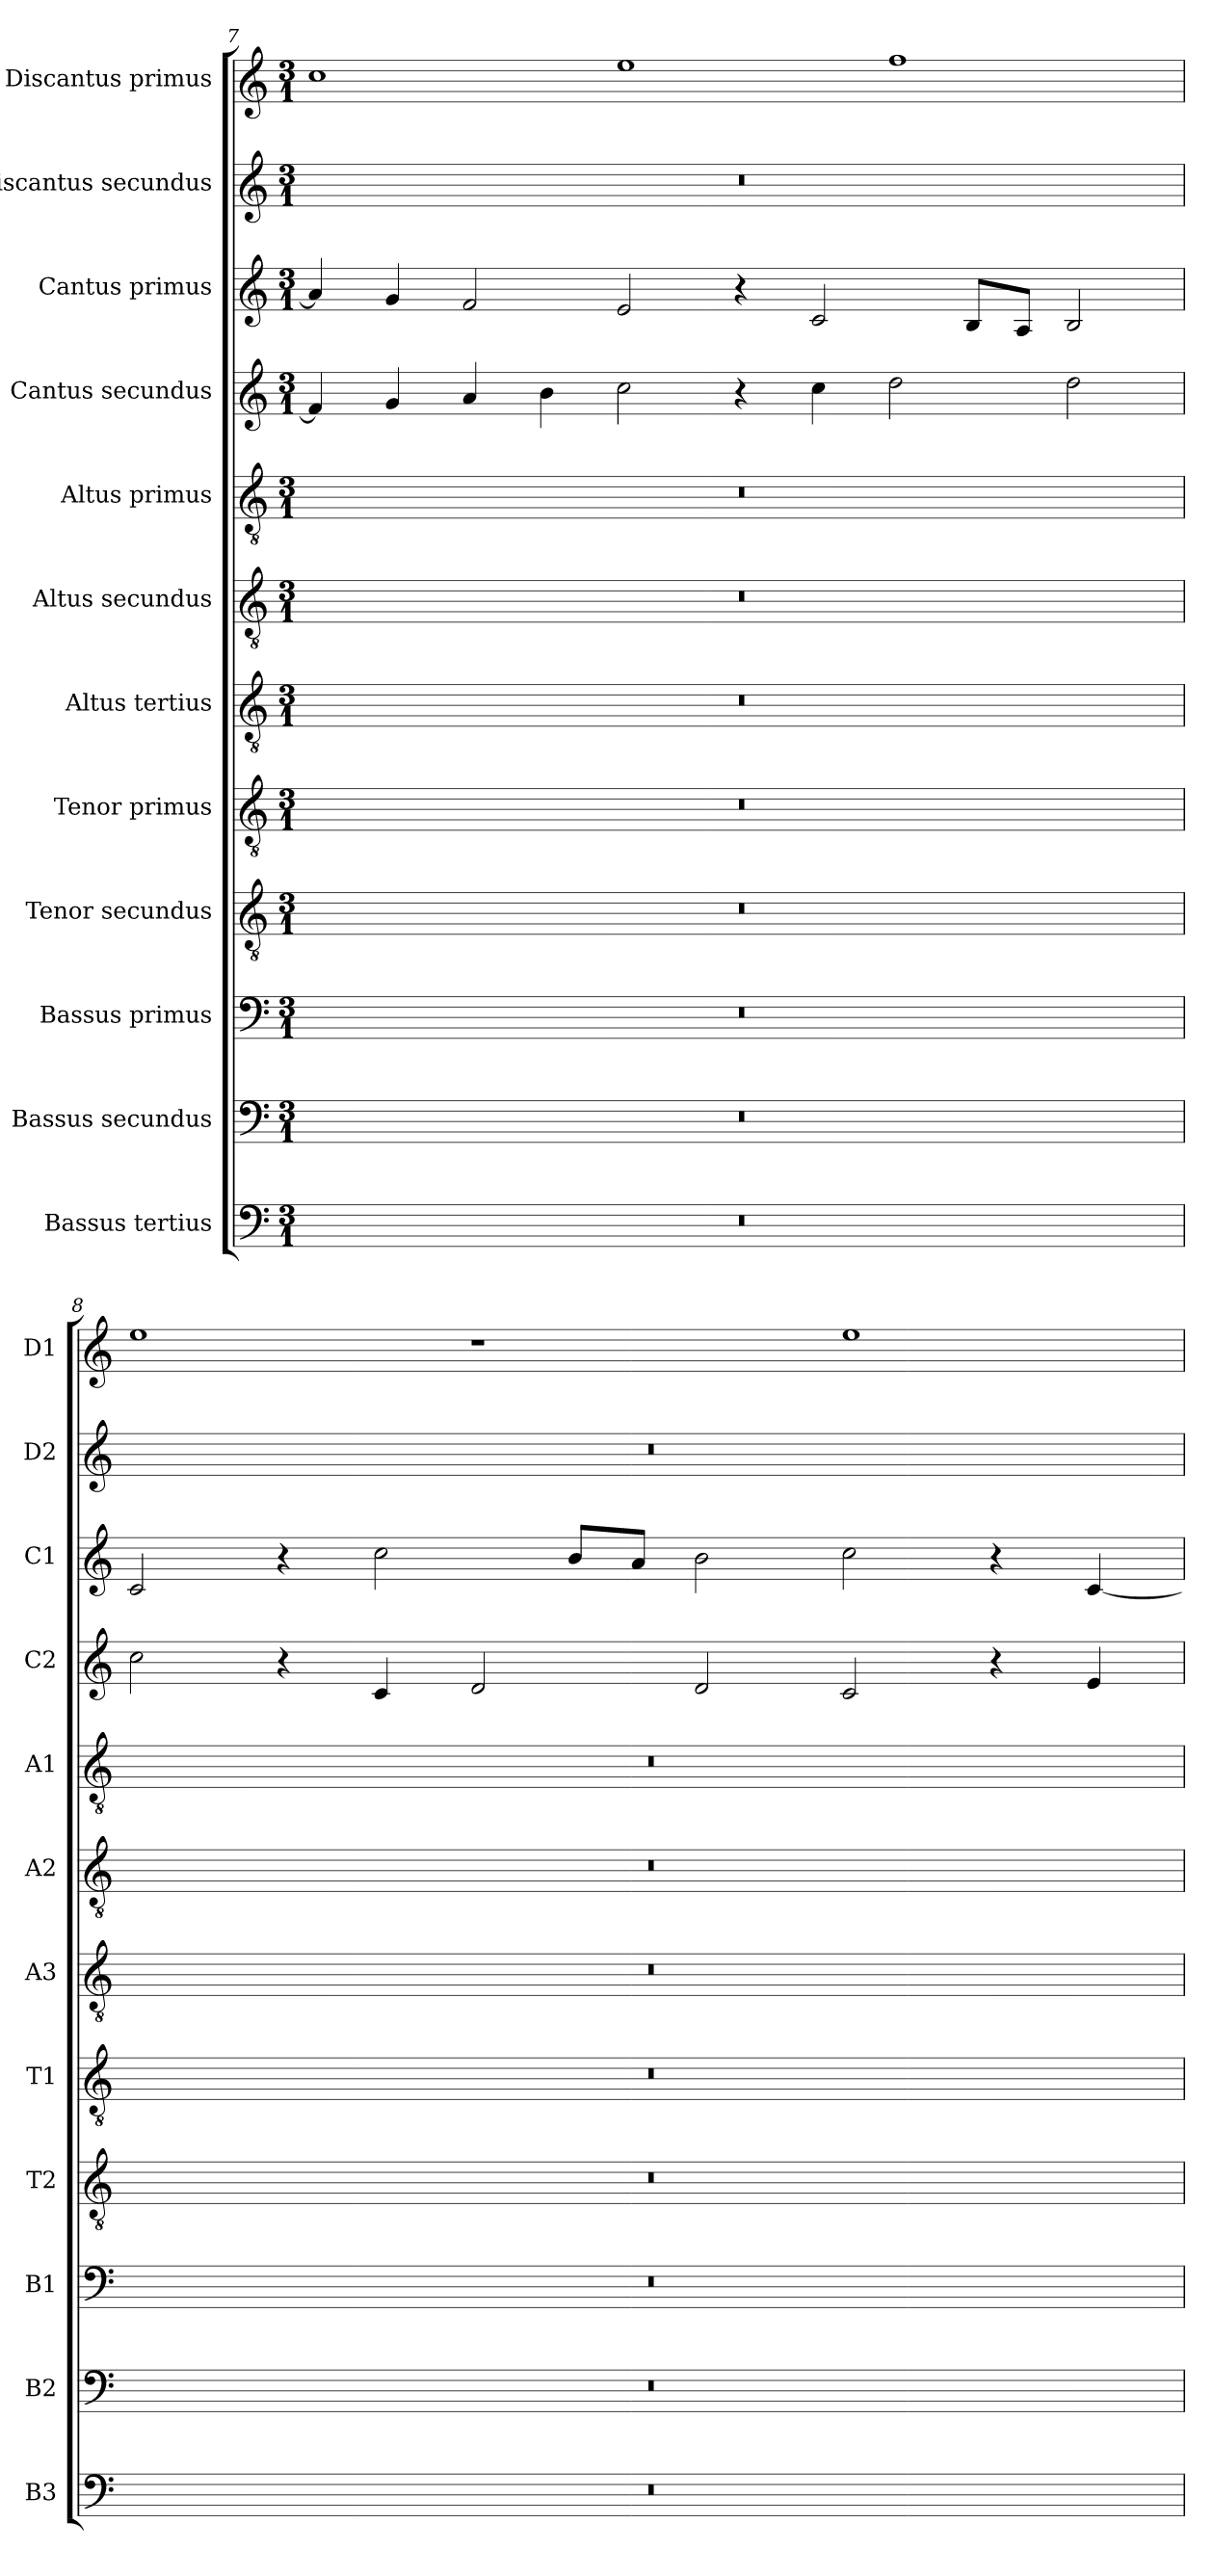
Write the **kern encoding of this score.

**kern	**kern	**kern	**kern	**kern	**kern	**kern	**kern	**kern	**kern	**kern	**kern
*part12	*part11	*part10	*part9	*part8	*part7	*part6	*part5	*part4	*part3	*part2	*part1
*staff12	*staff11	*staff10	*staff9	*staff8	*staff7	*staff6	*staff5	*staff4	*staff3	*staff2	*staff1
*I"Bassus tertius	*I"Bassus secundus	*I"Bassus primus	*I"Tenor secundus	*I"Tenor primus	*I"Altus tertius	*I"Altus secundus	*I"Altus primus	*I"Cantus secundus	*I"Cantus primus	*I"Discantus secundus	*I"Discantus primus
*I'B3	*I'B2	*I'B1	*I'T2	*I'T1	*I'A3	*I'A2	*I'A1	*I'C2	*I'C1	*I'D2	*I'D1
*clefF4	*clefF4	*clefF4	*clefGv2	*clefGv2	*clefGv2	*clefGv2	*clefGv2	*clefG2	*clefG2	*clefG2	*clefG2
*k[]	*k[]	*k[]	*k[]	*k[]	*k[]	*k[]	*k[]	*k[]	*k[]	*k[]	*k[]
*M3/1	*M3/1	*M3/1	*M3/1	*M3/1	*M3/1	*M3/1	*M3/1	*M3/1	*M3/1	*M3/1	*M3/1
=7	=7	=7	=7	=7	=7	=7	=7	=7	=7	=7	=7
0.r	0.r	0.r	0.r	0.r	0.r	0.r	0.r	4f/]	4a/]	0.r	1cc
.	.	.	.	.	.	.	.	4g/	4g/	.	.
.	.	.	.	.	.	.	.	4a/	2f/	.	.
.	.	.	.	.	.	.	.	4b\	.	.	.
.	.	.	.	.	.	.	.	2cc\	2e/	.	1ee
.	.	.	.	.	.	.	.	4r	4r	.	.
.	.	.	.	.	.	.	.	4cc\	2c/	.	.
.	.	.	.	.	.	.	.	2dd\	.	.	1ff
.	.	.	.	.	.	.	.	.	8B/L	.	.
.	.	.	.	.	.	.	.	.	8A/J	.	.
.	.	.	.	.	.	.	.	2dd\	2B/	.	.
=8	=8	=8	=8	=8	=8	=8	=8	=8	=8	=8	=8
0.r	0.r	0.r	0.r	0.r	0.r	0.r	0.r	2cc\	2c/	0.r	1ee
.	.	.	.	.	.	.	.	4r	4r	.	.
.	.	.	.	.	.	.	.	4c/	2cc\	.	.
.	.	.	.	.	.	.	.	2d/	.	.	1r
.	.	.	.	.	.	.	.	.	8b/L	.	.
.	.	.	.	.	.	.	.	.	8a/J	.	.
.	.	.	.	.	.	.	.	2d/	2b\	.	.
.	.	.	.	.	.	.	.	2c/	2cc\	.	1ee
.	.	.	.	.	.	.	.	4r	4r	.	.
.	.	.	.	.	.	.	.	4e/	[4c/	.	.
=	=	=	=	=	=	=	=	=	=	=	=
*-	*-	*-	*-	*-	*-	*-	*-	*-	*-	*-	*-
